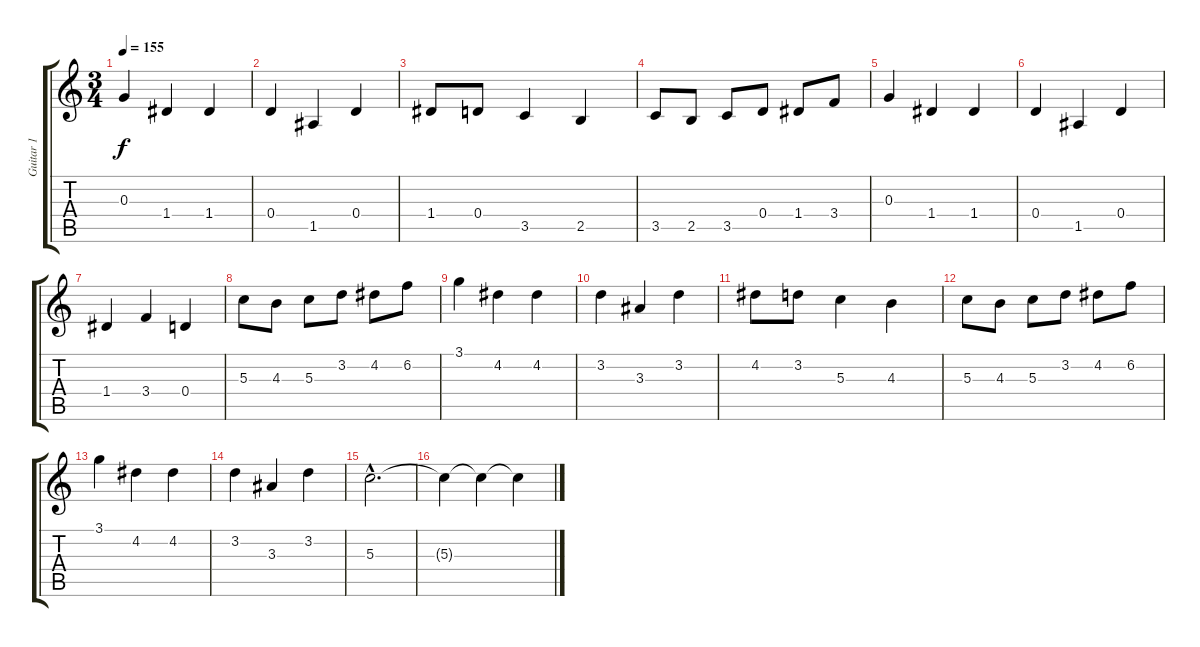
\track ("Guitar 1" "Guitar 1") {instrument distortionguitar}
\staff {score tabs}
\tuning (E4 B3 G3 D3 A2 E2) {hide}
\ts (3 4)
\tempo 155
\clef g2
\ks c
0.3.4{dy f} 1.4.4 1.4.4 |
0.4.4 1.5.4 0.4.4 |
1.4.8 0.4.8 3.5.4 2.5.4 |
3.5.8 2.5.8 3.5.8 0.4.8 1.4.8 3.4.8 |
0.3.4 1.4.4 1.4.4 |
0.4.4 1.5.4 0.4.4 |
1.4.4 3.4.4 0.4.4 |
5.3.8 4.3.8 5.3.8 3.2.8 4.2.8 6.2.8 |
3.1.4 4.2.4 4.2.4 |
3.2.4 3.3.4 3.2.4 |
4.2.8 3.2.8 5.3.4 4.3.4 |
5.3.8 4.3.8 5.3.8 3.2.8 4.2.8 6.2.8 |
3.1.4 4.2.4 4.2.4 |
3.2.4 3.3.4 3.2.4 |
5.3{hac}.2{d} |
5.3{t}.4{volume 12} 5.3{t}.4{volume 11} 5.3{t}.4{volume 10}
